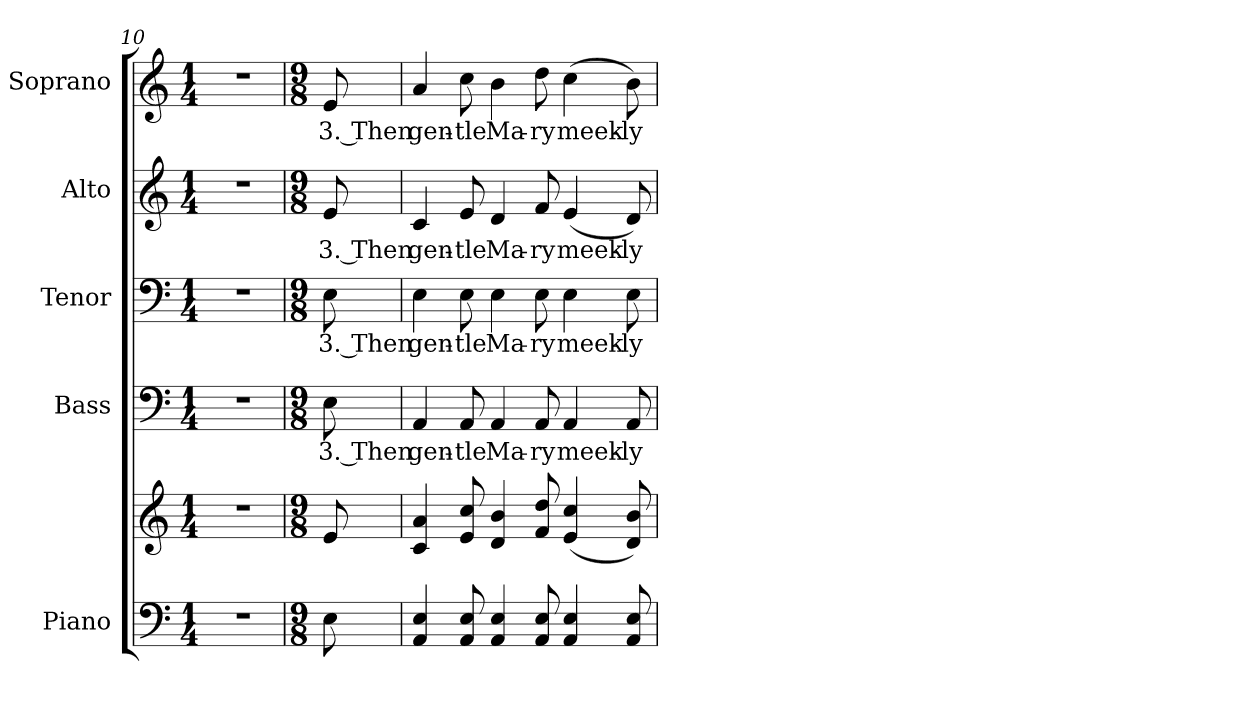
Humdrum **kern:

**kern	**kern	**kern	**text	**kern	**text	**kern	**text	**kern	**text
*part5	*part5	*part4	*part4	*part3	*part3	*part2	*part2	*part1	*part1
*staff6	*staff5	*staff4	*staff4	*staff3	*staff3	*staff2	*staff2	*staff1	*staff1
*I"Piano	*	*I"Bass	*	*I"Tenor	*	*I"Alto	*	*I"Soprano	*
*I'Pno.	*	*I'B.	*	*I'T.	*	*I'A.	*	*I'S.	*
!!LO:PB:g=z
*clefF4	*clefG2	*clefF4	*	*clefF4	*	*clefG2	*	*clefG2	*
*k[]	*k[]	*k[]	*	*k[]	*	*k[]	*	*k[]	*
*C:	*C:	*C:	*	*C:	*	*C:	*	*C:	*
*M1/4	*M1/4	*M1/4	*	*M1/4	*	*M1/4	*	*M1/4	*
=10	=10	=10	=10	=10	=10	=10	=10	=10	=10
!LO:N:vis=1	!LO:N:vis=1	!LO:N:vis=1	!	!LO:N:vis=1	!	!LO:N:vis=1	!	!LO:N:vis=1	!
4r	4r	4r	.	4r	.	4r	.	4r	.
!!LO:PB:g=z
=	=	=	=	=	=	=	=	=	=
*M9/8	*M9/8	*M9/8	*	*M9/8	*	*M9/8	*	*M9/8	*
!	!	!	!LO:LY:b:color=#000000	!	!	!	!	!	!
!	!	!	!	!	!LO:LY:b:color=#000000	!	!	!	!
!	!	!	!	!	!	!	!LO:LY:b:color=#000000	!	!
!	!	!	!	!	!	!	!	!	!LO:LY:b:color=#000000
8Ei\	8ei/	8Ei\	3. Then	8Ei\	3. Then	8ei/	3. Then	8ei/	3. Then
=1	=1	=1	=1	=1	=1	=1	=1	=1	=1
!	!	!	!LO:LY:b:color=#000000	!	!	!	!	!	!
!	!	!	!	!	!LO:LY:b:color=#000000	!	!	!	!
!	!	!	!	!	!	!	!LO:LY:b:color=#000000	!	!
!	!	!	!	!	!	!	!	!	!LO:LY:b:color=#000000
4AAi/ 4Ei	4ci/ 4ai	4AAi/	gen-	4Ei\	gen-	4ci/	gen-	4ai/	gen-
!	!	!	!LO:LY:b:color=#000000	!	!	!	!	!	!
!	!	!	!	!	!LO:LY:b:color=#000000	!	!	!	!
!	!	!	!	!	!	!	!LO:LY:b:color=#000000	!	!
!	!	!	!	!	!	!	!	!	!LO:LY:b:color=#000000
8AAi/ 8Ei	8ei/ 8cci	8AAi/	-tle	8Ei\	-tle	8ei/	-tle	8cci\	-tle
!	!	!	!LO:LY:b:color=#000000	!	!	!	!	!	!
!	!	!	!	!	!LO:LY:b:color=#000000	!	!	!	!
!	!	!	!	!	!	!	!LO:LY:b:color=#000000	!	!
!	!	!	!	!	!	!	!	!	!LO:LY:b:color=#000000
4AAi/ 4Ei	4di/ 4bi	4AAi/	Ma-	4Ei\	Ma-	4di/	Ma-	4bi\	Ma-
!	!	!	!LO:LY:b:color=#000000	!	!	!	!	!	!
!	!	!	!	!	!LO:LY:b:color=#000000	!	!	!	!
!	!	!	!	!	!	!	!LO:LY:b:color=#000000	!	!
!	!	!	!	!	!	!	!	!	!LO:LY:b:color=#000000
8AAi/ 8Ei	8fi/ 8ddi	8AAi/	-ry	8Ei\	-ry	8fi/	-ry	8ddi\	-ry
!	!	!	!LO:LY:b:color=#000000	!	!	!	!	!	!
!	!	!	!	!	!LO:LY:b:color=#000000	!	!	!	!
!	!	!	!	!	!	!	!LO:LY:b:color=#000000	!	!
!	!	!	!	!	!	!	!	!	!LO:LY:b:color=#000000
4AAi/ 4Ei	(4ei/ 4cci	4AAi/	meek-	4Ei\	meek-	(4ei/	meek-	(4cci\	meek-
!	!	!	!LO:LY:b:color=#000000	!	!	!	!	!	!
!	!	!	!	!	!LO:LY:b:color=#000000	!	!	!	!
!	!	!	!	!	!	!	!LO:LY:b:color=#000000	!	!
!	!	!	!	!	!	!	!	!	!LO:LY:b:color=#000000
8AAi/ 8Ei	8di/ 8bi)	8AAi/	-ly	8Ei\	-ly	8di/)	-ly	8bi\)	-ly
=	=	=	=	=	=	=	=	=	=
*-	*-	*-	*-	*-	*-	*-	*-	*-	*-
